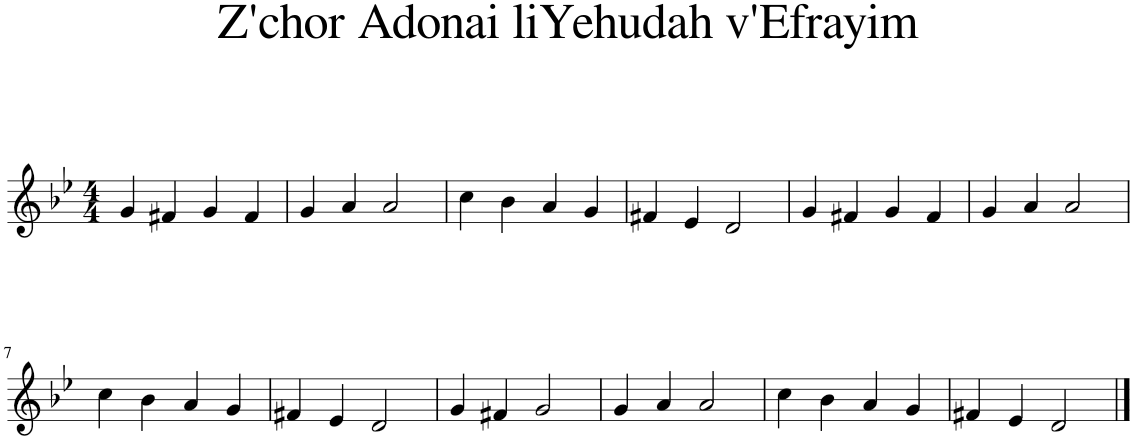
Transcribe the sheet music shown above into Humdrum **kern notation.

**kern
*part1
*staff1
*I"Bb Trumpet
*I'Bb Tpt.
*clefG2
*Trd1c2
*k[b-e-]
*M4/4
=1
4g/
4f#X/
4g/
4f#/
=2
4g/
4a/
2a/
=3
4cc\
4b-\
4a/
4g/
=4
4f#X/
4e-/
2d/
=5
4g/
4f#X/
4g/
4f#/
=6
4g/
4a/
2a/
!!LO:LB:g=z
=7
4cc\
4b-\
4a/
4g/
=8
4f#X/
4e-/
2d/
=9
4g/
4f#X/
2g/
=10
4g/
4a/
2a/
=11
4cc\
4b-\
4a/
4g/
=12
4f#X/
4e-/
2d/
==
*-
